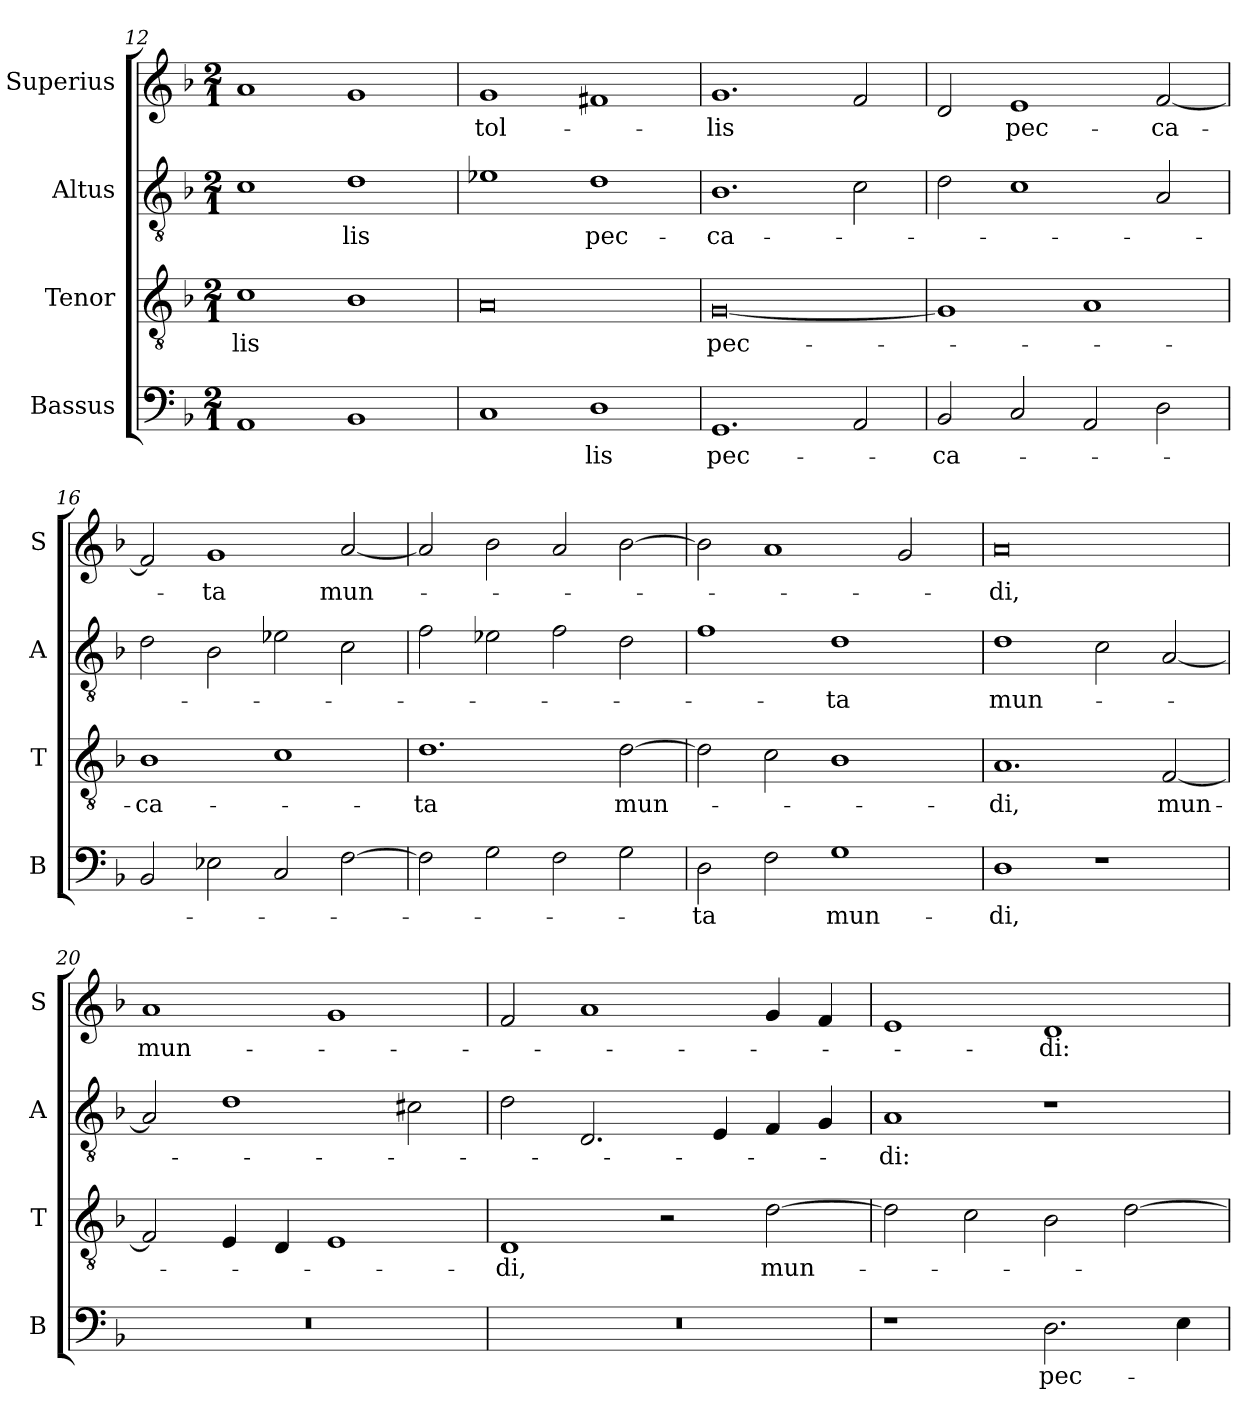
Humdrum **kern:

**kern	**text	**kern	**text	**kern	**text	**kern	**text
*part4	*part4	*part3	*part3	*part2	*part2	*part1	*part1
*staff4	*staff4	*staff3	*staff3	*staff2	*staff2	*staff1	*staff1
*I"Bassus	*	*I"Tenor	*	*I"Altus	*	*I"Superius	*
*I'B	*	*I'T	*	*I'A	*	*I'S	*
*clefF4	*	*clefGv2	*	*clefGv2	*	*clefG2	*
*k[b-]	*	*k[b-]	*	*k[b-]	*	*k[b-]	*
*M2/1	*	*M2/1	*	*M2/1	*	*M2/1	*
=12	=12	=12	=12	=12	=12	=12	=12
1AA	.	1c	-lis	1c	.	1a	.
1BB-	.	1B-	.	1d	-lis	1g	.
=13	=13	=13	=13	=13	=13	=13	=13
1C	.	0A	.	1e-X	.	1g	tol-
1D	-lis	.	.	1d	pec-	1f#X	.
=14	=14	=14	=14	=14	=14	=14	=14
!	!LO:LY:i	!	!	!	!	!	!
1.GG	pec-	[0G	pec-	1.B-	-ca-	1.g	-lis
2AA	.	.	.	2c	.	2f	.
=15	=15	=15	=15	=15	=15	=15	=15
!	!LO:LY:i	!	!	!	!	!	!
2BB-	-ca-	1G]	.	2d	.	2d	.
2C	.	.	.	1c	.	1e	pec-
2AA	.	1A	.	.	.	.	.
2D	.	.	.	2A	.	[2f	-ca-
=16	=16	=16	=16	=16	=16	=16	=16
2BB-	.	1B-	-ca-	2d	.	2f]	.
2E-X	.	.	.	2B-	.	1g	-ta
2C	.	1c	.	2e-X	.	.	.
[2F	.	.	.	2c	.	[2a	mun-
=17	=17	=17	=17	=17	=17	=17	=17
2F]	.	1.d	-ta	2f	.	2a]	.
2G	.	.	.	2e-i	.	2b-	.
2F	.	.	.	2f	.	2a	.
!	!	!	!LO:LY:i	!	!	!	!
2G	.	[2d	mun-	2d	.	[2b-	.
=18	=18	=18	=18	=18	=18	=18	=18
!	!LO:LY:i	!	!	!	!	!	!
2D	-ta	2d]	.	1f	.	2b-]	.
2F	.	2c	.	.	.	1a	.
!	!LO:LY:i	!	!	!	!	!	!
1G	mun-	1B-	.	1d	-ta	.	.
.	.	.	.	.	.	2g	.
=19	=19	=19	=19	=19	=19	=19	=19
!	!LO:LY:i	!	!LO:LY:i	!	!	!	!
1D	-di,	1.A	-di,	1d	mun-	0a	-di,
1r	.	.	.	2c	.	.	.
!	!	!	!LO:LY:i	!	!	!	!
.	.	[2F	mun-	[2A	.	.	.
=20	=20	=20	=20	=20	=20	=20	=20
!	!	!	!	!	!	!	!LO:LY:i
0r	.	2F]	.	2A]	.	1a	mun-
.	.	4E	.	1d	.	.	.
.	.	4D	.	.	.	.	.
.	.	1E	.	.	.	1g	.
.	.	.	.	2c#X	.	.	.
=21	=21	=21	=21	=21	=21	=21	=21
!	!	!	!LO:LY:i	!	!	!	!
0r	.	1D	-di,	2d	.	2f	.
.	.	.	.	2.D	.	1a	.
.	.	2r	.	.	.	.	.
.	.	.	.	4E	.	.	.
.	.	[2d	mun-	4F	.	4g	.
.	.	.	.	4G	.	4f	.
=22	=22	=22	=22	=22	=22	=22	=22
1r	.	2d]	.	1A	-di:	1e	.
.	.	2c	.	.	.	.	.
!	!	!	!	!	!	!	!LO:LY:i
2.D	pec-	2B-	.	1r	.	1d	-di:
.	.	[2d	.	.	.	.	.
4E	.	.	.	.	.	.	.
=	=	=	=	=	=	=	=
*-	*-	*-	*-	*-	*-	*-	*-
